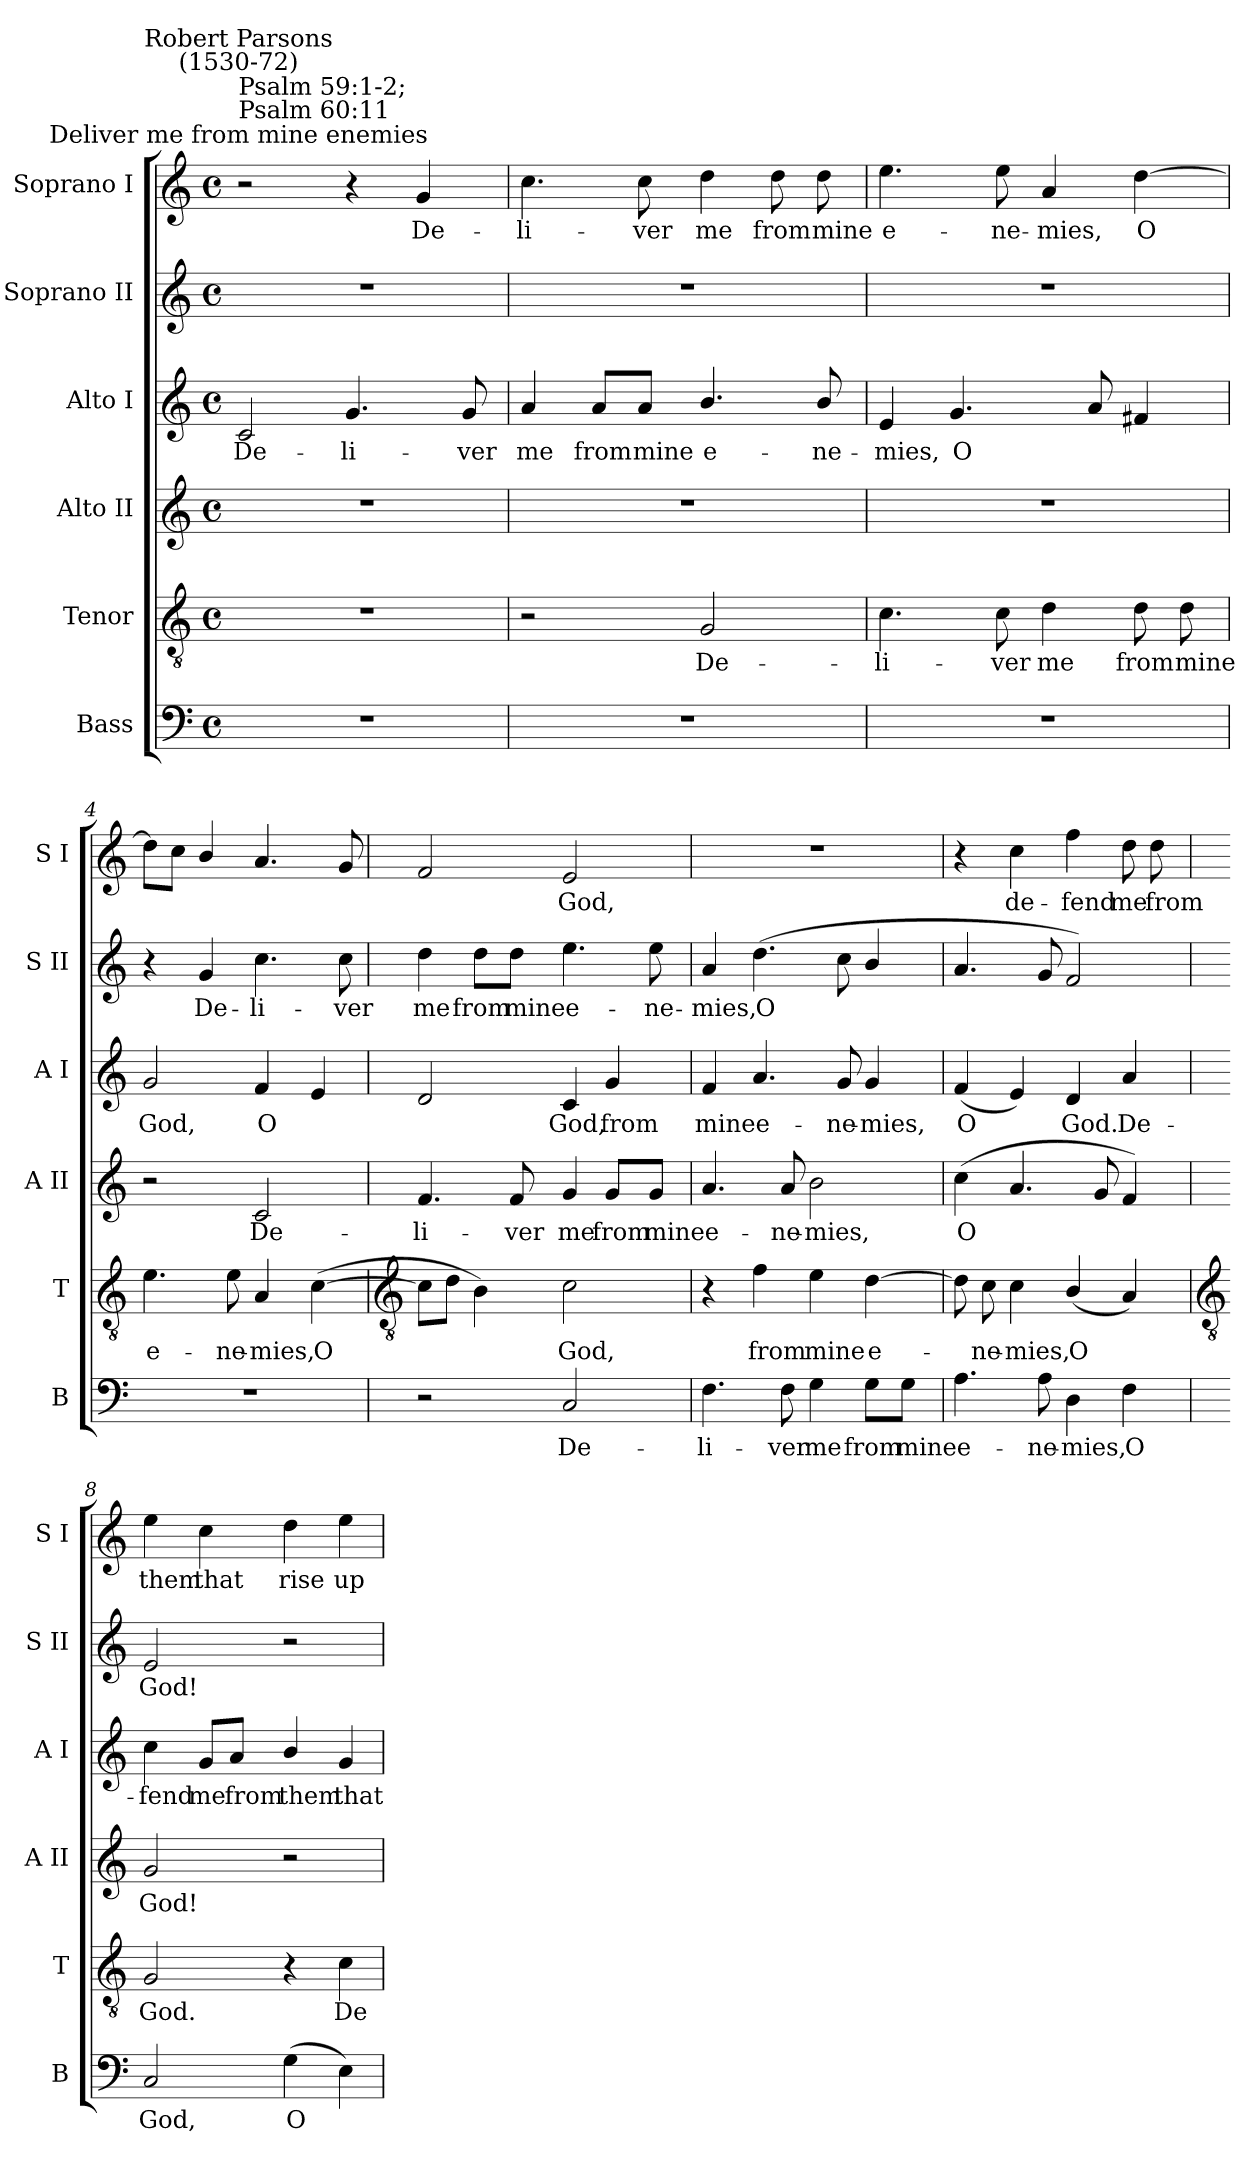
**kern	**text	**kern	**text	**kern	**text	**kern	**text	**kern	**text	**kern	**text
*part6	*part6	*part5	*part5	*part4	*part4	*part3	*part3	*part2	*part2	*part1	*part1
*staff6	*staff6	*staff5	*staff5	*staff4	*staff4	*staff3	*staff3	*staff2	*staff2	*staff1	*staff1
*I"Bass	*	*I"Tenor	*	*I"Alto II	*	*I"Alto I	*	*I"Soprano II	*	*I"Soprano I	*
*I'B	*	*I'T	*	*I'A II	*	*I'A I	*	*I'S II	*	*I'S I	*
*clefF4	*	*clefGv2	*	*clefG2	*	*clefG2	*	*clefG2	*	*clefG2	*
*k[]	*	*k[]	*	*k[]	*	*k[]	*	*k[]	*	*k[]	*
*C:	*	*C:	*	*C:	*	*C:	*	*C:	*	*C:	*
*M4/4	*	*M4/4	*	*M4/4	*	*M4/4	*	*M4/4	*	*M4/4	*
*met(c)	*	*met(c)	*	*met(c)	*	*met(c)	*	*met(c)	*	*met(c)	*
=1	=1	=1	=1	=1	=1	=1	=1	=1	=1	=1	=1
!	!	!	!	!	!	!	!	!	!	!LO:TX:a:cj:t=Deliver me from mine enemies	!
!	!	!	!	!	!	!	!	!	!	!LO:TX:a:t=Psalm 59&colon;1-2;\nPsalm 60&colon;11	!
!	!	!	!	!	!	!	!	!	!	!LO:TX:a:cj:t=Robert Parsons\n(1530-72)	!
!	!	!	!	!	!	!	!LO:LY:b	!	!	!	!
1r	.	1r	.	1r	.	2c	De-	1r	.	2r	.
!	!	!	!	!	!	!	!LO:LY:b	!	!	!	!
.	.	.	.	.	.	4.g	-li-	.	.	4r	.
!	!	!	!	!	!	!	!	!	!	!	!LO:LY:b
.	.	.	.	.	.	.	.	.	.	4g	De-
!	!	!	!	!	!	!	!LO:LY:b	!	!	!	!
.	.	.	.	.	.	8g	-ver	.	.	.	.
=2	=2	=2	=2	=2	=2	=2	=2	=2	=2	=2	=2
!	!	!	!	!	!	!	!LO:LY:b	!	!	!	!LO:LY:b
1r	.	2r	.	1r	.	4a	me	1r	.	4.cc	-li-
!	!	!	!	!	!	!	!LO:LY:b	!	!	!	!
.	.	.	.	.	.	8a/L	from	.	.	.	.
!	!	!	!	!	!	!	!LO:LY:b	!	!	!	!LO:LY:b
.	.	.	.	.	.	8a/J	mine	.	.	8cc	-ver
!	!	!	!LO:LY:b	!	!	!	!LO:LY:b	!	!	!	!LO:LY:b
.	.	2G	De-	.	.	4.b/	e-	.	.	4dd	me
!	!	!	!	!	!	!	!	!	!	!	!LO:LY:b
.	.	.	.	.	.	.	.	.	.	8dd	from
!	!	!	!	!	!	!	!LO:LY:b	!	!	!	!LO:LY:b
.	.	.	.	.	.	8b/	-ne-	.	.	8dd	mine
=3	=3	=3	=3	=3	=3	=3	=3	=3	=3	=3	=3
!	!	!	!LO:LY:b	!	!	!	!LO:LY:b	!	!	!	!LO:LY:b
1r	.	4.c	-li-	1r	.	4e	-mies,	1r	.	4.ee	e-
!	!	!	!	!	!	!	!LO:LY:b	!	!	!	!
.	.	.	.	.	.	4.g	O	.	.	.	.
!	!	!	!LO:LY:b	!	!	!	!	!	!	!	!LO:LY:b
.	.	8c	-ver	.	.	.	.	.	.	8ee	-ne-
!	!	!	!LO:LY:b	!	!	!	!	!	!	!	!LO:LY:b
.	.	4d	me	.	.	.	.	.	.	4a	-mies,
.	.	.	.	.	.	8a	.	.	.	.	.
!	!	!	!LO:LY:b	!	!	!	!	!	!	!	!LO:LY:b
.	.	8d	from	.	.	4f#X	.	.	.	[4dd	O
!	!	!	!LO:LY:b	!	!	!	!	!	!	!	!
.	.	8d	mine	.	.	.	.	.	.	.	.
=4	=4	=4	=4	=4	=4	=4	=4	=4	=4	=4	=4
!	!	!	!LO:LY:b	!	!	!	!LO:LY:b	!	!	!	!
1r	.	4.e	e-	2r	.	2g	God,	4r	.	8ddL]	.
.	.	.	.	.	.	.	.	.	.	8ccJ	.
!	!	!	!	!	!	!	!	!	!LO:LY:b	!	!
.	.	.	.	.	.	.	.	4g	De-	4b/	.
!	!	!	!LO:LY:b	!	!	!	!	!	!	!	!
.	.	8e	-ne-	.	.	.	.	.	.	.	.
!	!	!	!LO:LY:b	!	!LO:LY:b	!	!LO:LY:b	!	!LO:LY:b	!	!
.	.	4A	-mies,	2c	De-	4f	O	4.cc	-li-	4.a	.
!	!	!	!LO:LY:b	!	!	!	!	!	!	!	!
.	.	(>[4c	O	.	.	4e	.	.	.	.	.
!	!	!	!	!	!	!	!	!	!LO:LY:b	!	!
.	.	.	.	.	.	.	.	8cc	-ver	8g	.
!!LO:LB:g=z
=5	=5	=5	=5	=5	=5	=5	=5	=5	=5	=5	=5
*	*	*clefGv2	*	*	*	*	*	*	*	*	*
!	!	!	!	!	!LO:LY:b	!	!	!	!LO:LY:b	!	!
2r	.	8cL]	.	4.f	-li-	2d	.	4dd	me	2f	.
.	.	8dJ	.	.	.	.	.	.	.	.	.
!	!	!	!	!	!	!	!	!	!LO:LY:b	!	!
.	.	4B)	.	.	.	.	.	8dd\L	from	.	.
!	!	!	!	!	!LO:LY:b	!	!	!	!LO:LY:b	!	!
.	.	.	.	8f	-ver	.	.	8dd\J	mine	.	.
!	!LO:LY:b	!	!LO:LY:b	!	!LO:LY:b	!	!LO:LY:b	!	!LO:LY:b	!	!LO:LY:b
2C	De-	2c	God,	4g	me	4c	God,	4.ee	e-	2e	God,
!	!	!	!	!	!LO:LY:b	!	!LO:LY:b	!	!	!	!
.	.	.	.	8g/L	from	4g	from	.	.	.	.
!	!	!	!	!	!LO:LY:b	!	!	!	!LO:LY:b	!	!
.	.	.	.	8g/J	mine	.	.	8ee	-ne-	.	.
=6	=6	=6	=6	=6	=6	=6	=6	=6	=6	=6	=6
!	!LO:LY:b	!	!	!	!LO:LY:b	!	!LO:LY:b	!	!LO:LY:b	!	!
4.F	-li-	4r	.	4.a	e-	4f	mine	4a	-mies,	1r	.
!	!	!	!LO:LY:b	!	!	!	!LO:LY:b	!	!LO:LY:b	!	!
.	.	4f	from	.	.	4.a	e-	(<4.dd	O	.	.
!	!LO:LY:b	!	!	!	!LO:LY:b	!	!	!	!	!	!
8F	-ver	.	.	8a	-ne-	.	.	.	.	.	.
!	!LO:LY:b	!	!LO:LY:b	!	!LO:LY:b	!	!	!	!	!	!
4G	me	4e	mine	2b	-mies,	.	.	.	.	.	.
!	!	!	!	!	!	!	!LO:LY:b	!	!	!	!
.	.	.	.	.	.	8g	-ne-	8cc	.	.	.
!	!LO:LY:b	!	!LO:LY:b	!	!	!	!LO:LY:b	!	!	!	!
8G\L	from	[4d	e-	.	.	4g	-mies,	4b/	.	.	.
!	!LO:LY:b	!	!	!	!	!	!	!	!	!	!
8G\J	mine	.	.	.	.	.	.	.	.	.	.
=7	=7	=7	=7	=7	=7	=7	=7	=7	=7	=7	=7
!	!LO:LY:b	!	!	!	!LO:LY:b	!	!LO:LY:b	!	!	!	!
4.A	e-	8d]	.	(<4cc	O	(<4f	O	4.a	.	4r	.
!	!	!	!LO:LY:b	!	!	!	!	!	!	!	!
.	.	8c	ne-	.	.	.	.	.	.	.	.
!	!	!	!LO:LY:b	!	!	!	!	!	!	!	!LO:LY:b
.	.	4c	-mies,	4.a	.	4e)	.	.	.	4cc	de-
!	!LO:LY:b	!	!	!	!	!	!	!	!	!	!
8A	-ne-	.	.	.	.	.	.	8g	.	.	.
!	!LO:LY:b	!	!LO:LY:b	!	!	!	!LO:LY:b	!	!	!	!LO:LY:b
4D	-mies,	(<4B/	O	.	.	4d	God.	2f)	.	4ff	-fend
.	.	.	.	8g	.	.	.	.	.	.	.
!	!LO:LY:b	!	!	!	!	!	!LO:LY:b	!	!	!	!LO:LY:b
4F	O	4A)	.	4f)	.	4a	De-	.	.	8dd	me
!	!	!	!	!	!	!	!	!	!	!	!LO:LY:b
.	.	.	.	.	.	.	.	.	.	8dd	from
!!LO:LB:g=z
=8	=8	=8	=8	=8	=8	=8	=8	=8	=8	=8	=8
*	*	*clefGv2	*	*	*	*	*	*	*	*	*
!	!LO:LY:b	!	!LO:LY:b	!	!LO:LY:b	!	!LO:LY:b	!	!LO:LY:b	!	!LO:LY:b
2C	God,	2G	God.	2g	God!	4cc	-fend	2e	God!	4ee	them
!	!	!	!	!	!	!	!LO:LY:b	!	!	!	!LO:LY:b
.	.	.	.	.	.	8g/L	me	.	.	4cc	that
!	!	!	!	!	!	!	!LO:LY:b	!	!	!	!
.	.	.	.	.	.	8a/J	from	.	.	.	.
!	!LO:LY:b	!	!	!	!	!	!LO:LY:b	!	!	!	!LO:LY:b
(>4G	O	4r	.	2r	.	4b/	them	2r	.	4dd	rise
!	!	!	!LO:LY:b	!	!	!	!LO:LY:b	!	!	!	!LO:LY:b
4E)	.	4c	De-	.	.	4g	that	.	.	4ee	up
=	=	=	=	=	=	=	=	=	=	=	=
*-	*-	*-	*-	*-	*-	*-	*-	*-	*-	*-	*-
